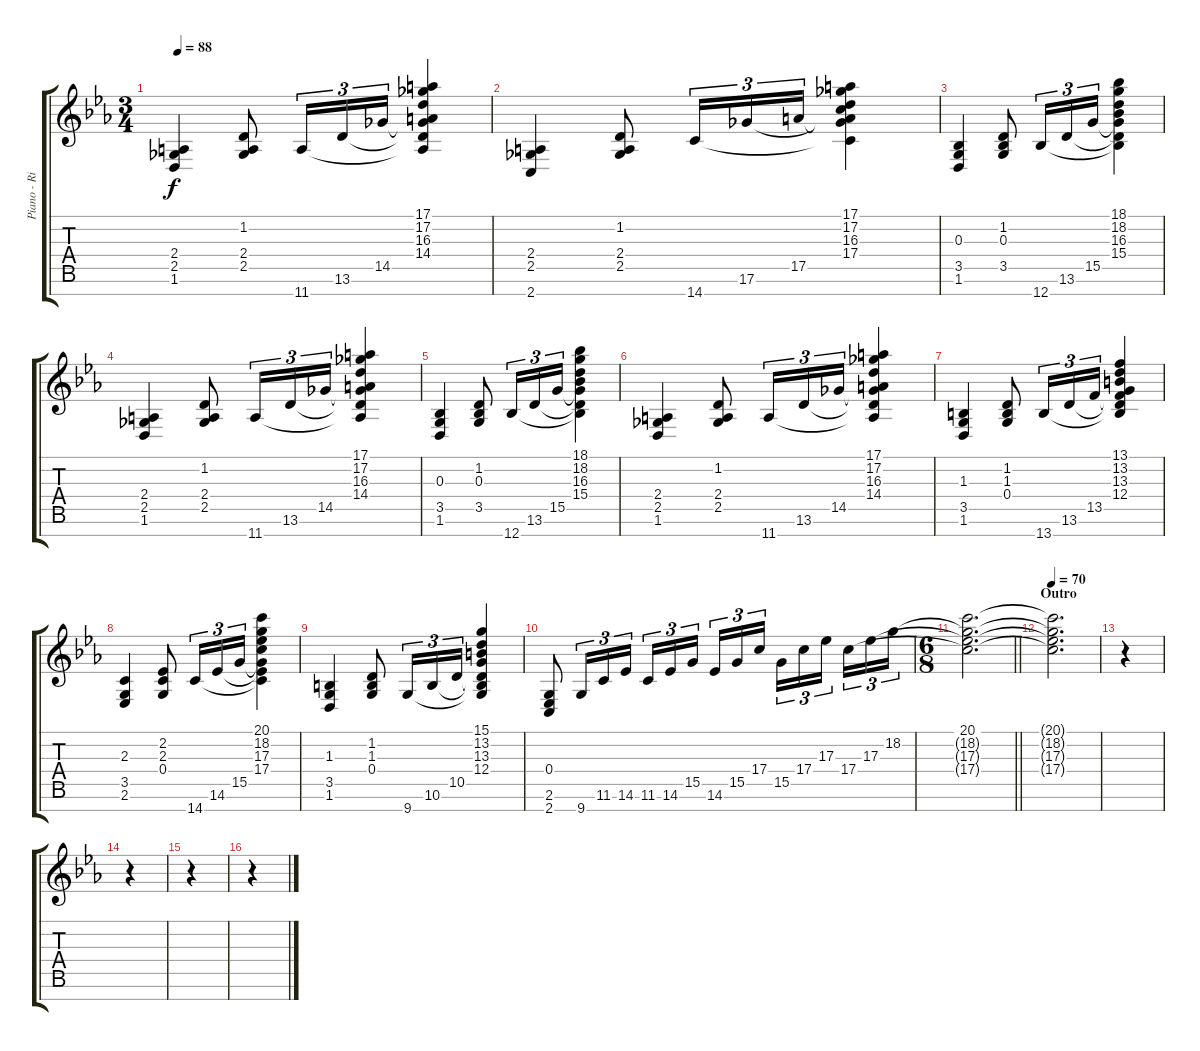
\track ("Piano - Right Hand" "Piano - Ri") {instrument brightacousticpiano}
\staff {score tabs}
\tuning (E4 Db4 Bb3 G3 E3 Db3 Bb2) {hide}
\ts (3 4)
\tempo 88
\clef g2
\ks cminor
(2.4 2.5 1.6).4{dy f} (1.2 2.4 2.5).8 11.7.16{tu (3 2)} 13.6.16{tu (3 2)} 14.5.16{tu (3 2)} (17.1 17.2 16.3 14.4 14.5{t} 13.6{t} 11.7{t}).4 |
(2.4 2.5 2.7).4 (1.2 2.4 2.5).8 14.7.16{tu (3 2)} 17.6.16{tu (3 2)} 17.5.16{tu (3 2)} (17.1 17.2 16.3 17.4 17.5{t} 17.6{t} 14.7{t}).4 |
(0.3 3.5 1.6).4 (1.2 0.3 3.5).8 12.7.16{tu (3 2)} 13.6.16{tu (3 2)} 15.5.16{tu (3 2)} (18.1 18.2 16.3 15.4 15.5{t} 13.6{t} 12.7{t}).4 |
(2.4 2.5 1.6).4 (1.2 2.4 2.5).8 11.7.16{tu (3 2)} 13.6.16{tu (3 2)} 14.5.16{tu (3 2)} (17.1 17.2 16.3 14.4 14.5{t} 13.6{t} 11.7{t}).4 |
(0.3 3.5 1.6).4 (1.2 0.3 3.5).8 12.7.16{tu (3 2)} 13.6.16{tu (3 2)} 15.5.16{tu (3 2)} (18.1 18.2 16.3 15.4 15.5{t} 13.6{t} 12.7{t}).4 |
(2.4 2.5 1.6).4 (1.2 2.4 2.5).8 11.7.16{tu (3 2)} 13.6.16{tu (3 2)} 14.5.16{tu (3 2)} (17.1 17.2 16.3 14.4 14.5{t} 13.6{t} 11.7{t}).4 |
(1.3 3.5 1.6).4 (1.2 1.3 0.4).8 13.7.16{tu (3 2)} 13.6.16{tu (3 2)} 13.5.16{tu (3 2)} (13.1 13.2 13.3 12.4 13.5{t} 13.6{t} 13.7{t}).4 |
(2.3 3.5 2.6).4 (2.2 2.3 0.4).8 14.7.16{tu (3 2)} 14.6.16{tu (3 2)} 15.5.16{tu (3 2)} (20.1 18.2 17.3 17.4 15.5{t} 14.6{t} 14.7{t}).4 |
(1.3 3.5 1.6).4 (1.2 1.3 0.4).8 9.7.16{tu (3 2)} 10.6.16{tu (3 2)} 10.5.16{tu (3 2)} (15.1 13.2 13.3 12.4 10.5{t} 10.6{t} 9.7{t}).4 |
(0.4 2.6 2.7).8 9.7.16{tu (3 2)} 11.6.16{tu (3 2)} 14.6.16{tu (3 2)} 11.6.16{tu (3 2)} 14.6.16{tu (3 2)} 15.5.16{tu (3 2) beam splitsecondary} 14.6.16{tu (3 2)} 15.5.16{tu (3 2)} 17.4.16{tu (3 2)} 15.5.16{tu (3 2)} 17.4.16{tu (3 2)} 17.3.16{tu (3 2) beam splitsecondary} 17.4.16{tu (3 2)} 17.3.16{tu (3 2)} 18.2.16{tu (3 2)} |
\ts (6 8)
\barLineRight lightlight
(20.1 18.2{t} 17.3{t} 17.4{t}).2{d} |
\section ("" "Outro")
\tempo 70
(20.1{t} 18.2{t} 17.3{t} 17.4{t}).2{d} |
r.4 |
r.4 |
r.4 |
r.4
